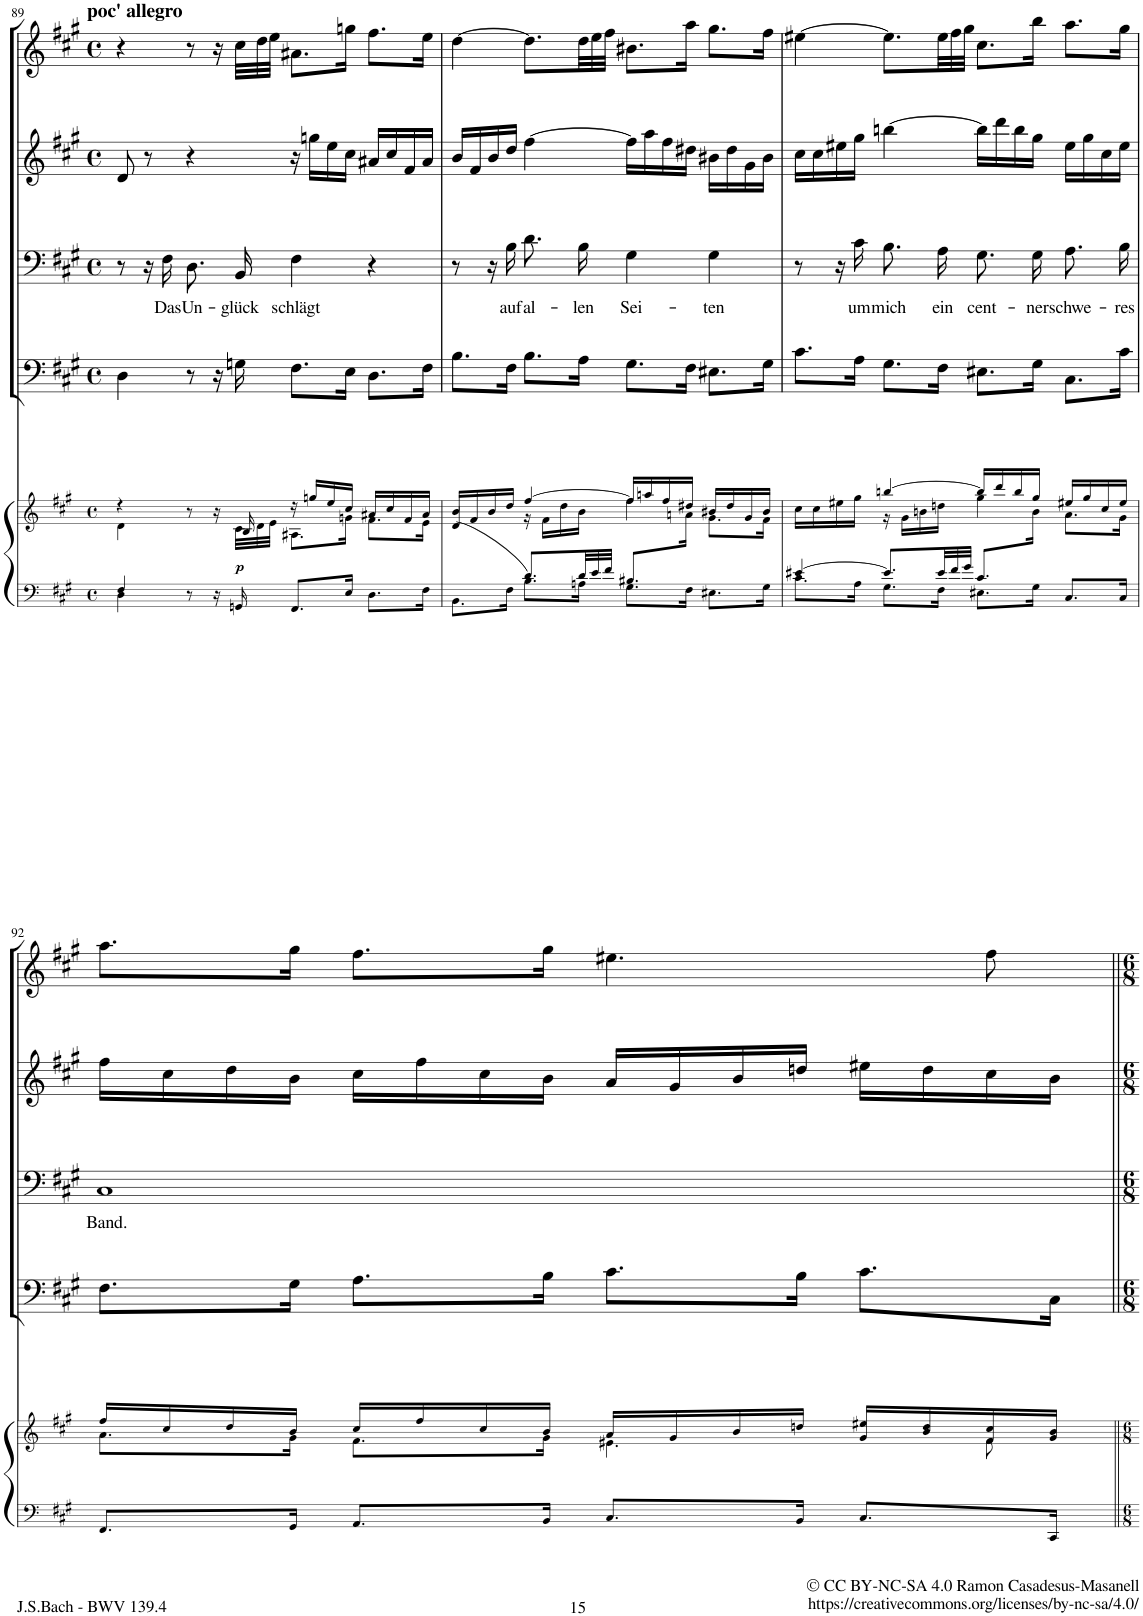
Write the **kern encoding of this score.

**kern	**kern	**dynam	**kern	**kern	**text	**kern	**kern
*part5	*part5	*part5	*part4	*part3	*part3	*part2	*part1
*staff6	*staff5	*staff5/6	*staff4	*staff3	*staff3	*staff2	*staff1
*I"Piano reduction	*	*	*I"Continuo	*I"Basso	*	*I"Violino	*I"Oboe d'amore I, II
*I'Pno	*	*	*	*	*	*I'Vln	*I'Ob
!!LO:PB:g=z
*clefF4	*clefG2	*	*clefF4	*clefF4	*	*clefG2	*clefG2
*k[f#c#g#]	*k[f#c#g#]	*	*k[f#c#g#]	*k[f#c#g#]	*	*k[f#c#g#]	*k[f#c#g#]
*M4/4	*M4/4	*	*M4/4	*M4/4	*	*M4/4	*M4/4
*met(c)	*met(c)	*	*met(c)	*met(c)	*	*met(c)	*met(c)
=89	=89	=89	=89	=89	=89	=89	=89
*^	*^	*	*	*	*	*	*
!	!	!	!	!	!	!	!	!	!LO:TX:a:B:t=poc' allegro
4F#/	4D\	4r	4d\	.	4D\	8r	.	8d/	4r
.	.	.	.	.	.	16r	.	8r	.
!	!	!	!	!	!	!	!LO:LY:b	!	!
.	.	.	.	.	.	16F#\	Das	.	.
!	!	!	!	!	!	!	!LO:LY:b	!	!
8r	4ryy	8r	8ryy	.	8r	8.D/L	Un-	4r	8r
16r	.	16r	16ryy	.	16r	.	.	.	16r
*	*	*	*Xbrackettup	*	*	*	*	*	*
!	!	!	!	!	!	!	!LO:LY:b	!	!
*	*	*	*	*	*	*	*	*	*Xbrackettup
!	!	!	!	!LO:DY:b	!	!	!	!	!
16GGn/	.	16B/	48c#\LLL	p	16Gn\	16BB/Jk	-glück	.	48cc#\LLL
.	.	.	48d\	.	.	.	.	.	48dd\
.	.	.	48e\JJJ	.	.	.	.	.	48ee\JJJ
!	!	!	!	!	!	!	!LO:LY:b	!	!
8.FF#/L	2ryy	16r	8.A#X\L	.	8.F#\L	4F#\	schlägt	16r	8.a#X\L
.	.	16ggn/LL	.	.	.	.	.	16ggn\LL	.
.	.	16ee/	.	.	.	.	.	16ee\	.
16E/Jk	.	16cc#/JJ	16gn\Jk	.	16E\Jk	.	.	16cc#\JJ	16ggn\Jk
8.D\L	.	16a#X/LL	8.f#\L	.	8.D\L	4r	.	16a#X/LL	8.ff#\L
.	.	16cc#/	.	.	.	.	.	16cc#/	.
.	.	16f#/	.	.	.	.	.	16f#/	.
16F#\Jk	.	16a#/JJ	16e\Jk	.	16F#\Jk	.	.	16a#/JJ	16ee\Jk
=90	=90	=90	=90	=90	=90	=90	=90	=90	=90
*	*	*	*^	*	*	*	*	*	*
4ryy	8.BB\L	16b/LL	4ryy	[>4d/	.	8.B\L	8r	.	16b/LL	[4dd\
.	.	16f#/	.	.	.	.	.	.	16f#/	.
.	.	16b/	.	.	.	.	16r	.	16b/	.
!	!	!	!	!	!	!	!	!LO:LY:b	!	!
.	16F#\Jk	16dd/JJ	.	.	.	16F#\Jk	16B\	auf	16dd/JJ	.
!	!	!	!	!	!	!	!	!LO:LY:b	!	!
8.d/L]	8.B\L	[4ff#/	16r	4..ryy	.	8.B\L	8.d\L	al-	[4ff#\	8.dd\L]
.	.	.	16f#\LL	.	.	.	.	.	.	.
.	.	.	16dd\	.	.	.	.	.	.	.
*Xbrackettup	*	*	*	*	*	*	*	*	*	*
!	!	!	!	!	!	!	!	!LO:LY:b	!	!
48d/LL	16An\Jk	.	16b\JJ	.	.	16A\Jk	16B\Jk	-len	.	48dd\LL
48e/	.	.	.	.	.	.	.	.	.	48ee\
48f#/JJJ	.	.	.	.	.	.	.	.	.	48ff#\JJJ
!	!	!	!	!	!	!	!	!LO:LY:b	!	!
8.B#X/L	8.G#\L	16ff#/LL]	4ff#\	.	.	8.G#\L	4G#\	Sei-	16ff#\LL]	8.b#X\L
.	.	16aan/	.	.	.	.	.	.	16aa\	.
.	.	16ff#/	.	.	.	.	.	.	16ff#\	.
16ryy	16F#\Jk	16dd#X/JJ	.	16an\Jk	.	16F#\Jk	.	.	16dd#X\JJ	16aa\Jk
!	!	!	!	!	!	!	!	!LO:LY:b	!	!
4ryy	8.E#X\L	16b#X/LL	8.g#\L	4ryy	.	8.E#X\L	4G#\	-ten	16b#X\LL	8.gg#\L
.	.	16dd#/	.	.	.	.	.	.	16dd#\	.
.	.	16g#/	.	.	.	.	.	.	16g#\	.
.	16G#\Jk	16b#/JJ	16f#\Jk	.	.	16G#\Jk	.	.	16b#\JJ	16ff#\Jk
=91	=91	=91	=91	=91	=91	=91	=91	=91	=91	=91
[4e#X/	8.c#\L	16cc#\LL	4ryy	8.ryy	.	8.c#\L	8r	.	16cc#\LL	[4ee#X\
.	.	16cc#\	.	.	.	.	.	.	16cc#\	.
.	.	16ee#X\	.	.	.	.	16r	.	16ee#X\	.
*	*	*	*v	*v	*	*	*	*	*	*
!	!	!	!	!	!	!	!LO:LY:b	!	!
.	16A\Jk	16gg#\JJ	.	.	16A\Jk	16c#\	um	16gg#\JJ	.
!	!	!	!	!	!	!	!LO:LY:b	!	!
8.e#/L]	8.G#\L	[4bbn/	16r	.	8.G#\L	8.B\L	mich	[4bbn\	8.ee#\L]
.	.	.	16g#\LL	.	.	.	.	.	.
.	.	.	16bn\	.	.	.	.	.	.
!	!	!	!	!	!	!	!LO:LY:b	!	!
48e#/LL	16F#\Jk	.	16ddn\JJ	.	16F#\Jk	16A\Jk	ein	.	48ee#\LL
48f#/	.	.	.	.	.	.	.	.	48ff#\
48g#/JJJ	.	.	.	.	.	.	.	.	48gg#\JJJ
!	!	!	!	!	!	!	!LO:LY:b	!	!
8.c#/L	8.E#X\L	16bb/LL]	4gg#\	.	8.E#X\L	8.G#\L	cent-	16bb\LL]	8.cc#\L
.	.	16ddd/	.	.	.	.	.	16ddd\	.
.	.	16bb/	.	.	.	.	.	16bb\	.
*	*	*	*^	*	*	*	*	*	*
!	!	!	!	!	!	!	!	!LO:LY:b	!	!
16ryy	16G#\Jk	16gg#/JJ	.	16b\Jk	.	16G#\Jk	16G#\Jk	-ner-	16gg#\JJ	16bb\Jk
!	!	!	!	!	!	!	!	!LO:LY:b	!	!
4ryy	8.C#/L	16ee#X/LL	8.a\L	4ryy	.	8.C#\L	8.A\L	-schwe-	16ee#\LL	8.aa\L
.	.	16gg#/	.	.	.	.	.	.	16gg#\	.
.	.	16cc#/	.	.	.	.	.	.	16cc#\	.
!	!	!	!	!	!	!	!	!LO:LY:b	!	!
.	16C#/Jk	16ee#/JJ	16g#\Jk	.	.	16c#\Jk	16B\Jk	-res	16ee#\JJ	16gg#\Jk
*	*	*	*v	*v	*	*	*	*	*	*
!!LO:LB:g=z
=92	=92	=92	=92	=92	=92	=92	=92	=92	=92
!	!	!	!	!	!	!	!LO:LY:b	!	!
*v	*v	*	*	*	*	*	*	*	*
8.FF#/L	16ff#/LL	8.a\L	.	8.F#\L	1C#	Band.	16ff#\LL	8.aa\L
.	16cc#/	.	.	.	.	.	16cc#\	.
.	16dd/	.	.	.	.	.	16dd\	.
16GG#/Jk	16b/JJ	16g#\Jk	.	16G#\Jk	.	.	16b\JJ	16gg#\Jk
8.AA/L	16cc#/LL	8.f#\L	.	8.A\L	.	.	16cc#\LL	8.ff#\L
.	16ff#/	.	.	.	.	.	16ff#\	.
.	16cc#/	.	.	.	.	.	16cc#\	.
16BB/Jk	16b/JJ	16g#\Jk	.	16B\Jk	.	.	16b\JJ	16gg#\Jk
8.C#/L	16a/LL	4.e#X\	.	8.c#\L	.	.	16a/LL	4.ee#X\
.	16g#/	.	.	.	.	.	16g#/	.
.	16b/	.	.	.	.	.	16b/	.
16BB/Jk	16ddn/JJ	.	.	16B\Jk	.	.	16ddn/JJ	.
8.C#/L	16g#/ 16ee#X/LL	.	.	8.c#\L	.	.	16ee#X\LL	.
.	16b/ 16dd/	.	.	.	.	.	16dd\	.
.	16f#/ 16cc#/	8f#\	.	.	.	.	16cc#\	8ff#\
16CC#/Jk	16g#/ 16b/JJ	.	.	16C#\Jk	.	.	16b\JJ	.
*	*v	*v	*	*	*	*	*	*
=||	=||	=||	=||	=||	=||	=||	=||
*-	*-	*-	*-	*-	*-	*-	*-
